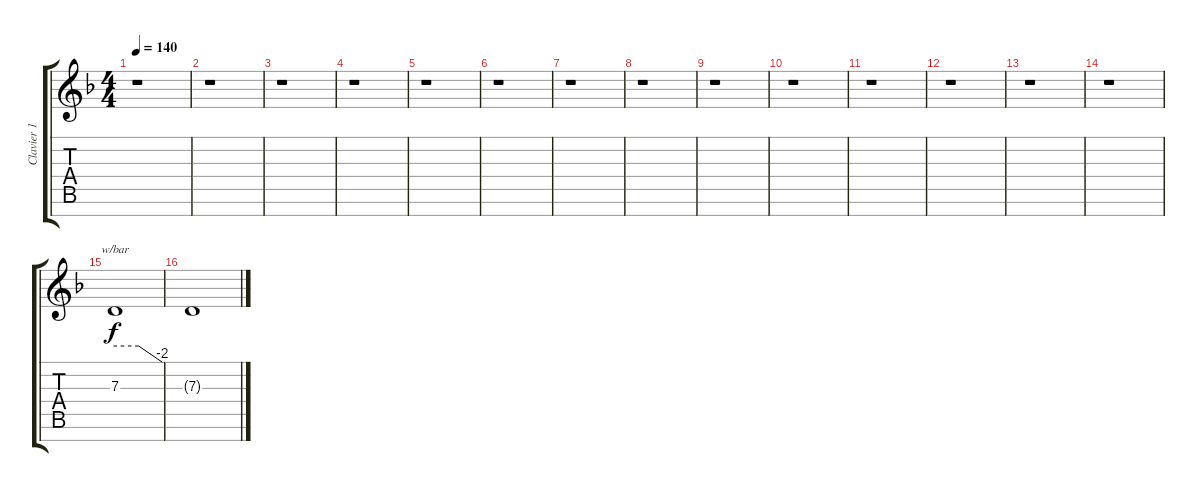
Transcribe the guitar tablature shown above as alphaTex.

\track ("Clavier 1" "Clavier 1") {instrument lead1square}
\staff {score tabs}
\tuning (E4 B3 G3 D3 A2 E2 B1) {hide}
\ts (4 4)
\tempo 140
\clef g2
\ks f
r.1{dy f} |
r.1 |
r.1 |
r.1 |
r.1 |
r.1 |
r.1 |
r.1 |
r.1 |
r.1 |
r.1 |
r.1 |
r.1 |
r.1 |
7.3.1{tbe (custom default 0 0 30 0 60 -8)} |
7.3{t}.1
